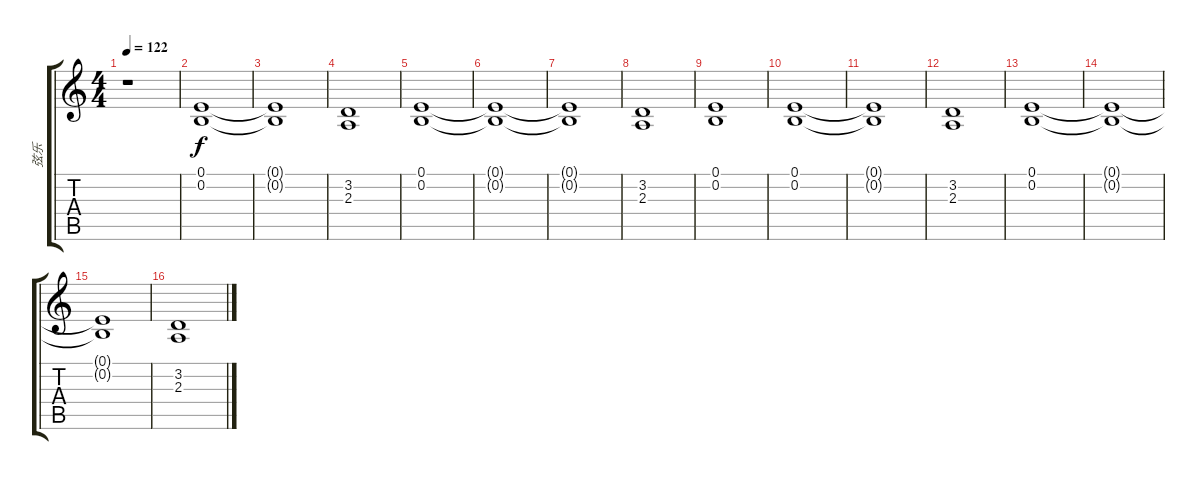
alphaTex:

\track ("弦乐" "弦乐") {instrument stringensemble1}
\staff {score tabs}
\tuning (E4 B3 G3 D3 A2 E2) {hide}
\ts (4 4)
\tempo 122
\clef g2
\ks c
r.1{dy f} |
(0.1 0.2).1 |
(0.1{t} 0.2{t}).1 |
(3.2 2.3).1 |
(0.1 0.2).1 |
(0.1{t} 0.2{t}).1 |
(0.1{t} 0.2{t}).1 |
(3.2 2.3).1 |
(0.1 0.2).1 |
(0.1 0.2).1 |
(0.1{t} 0.2{t}).1 |
(3.2 2.3).1 |
(0.1 0.2).1 |
(0.1{t} 0.2{t}).1 |
(0.1{t} 0.2{t}).1 |
(3.2 2.3).1
